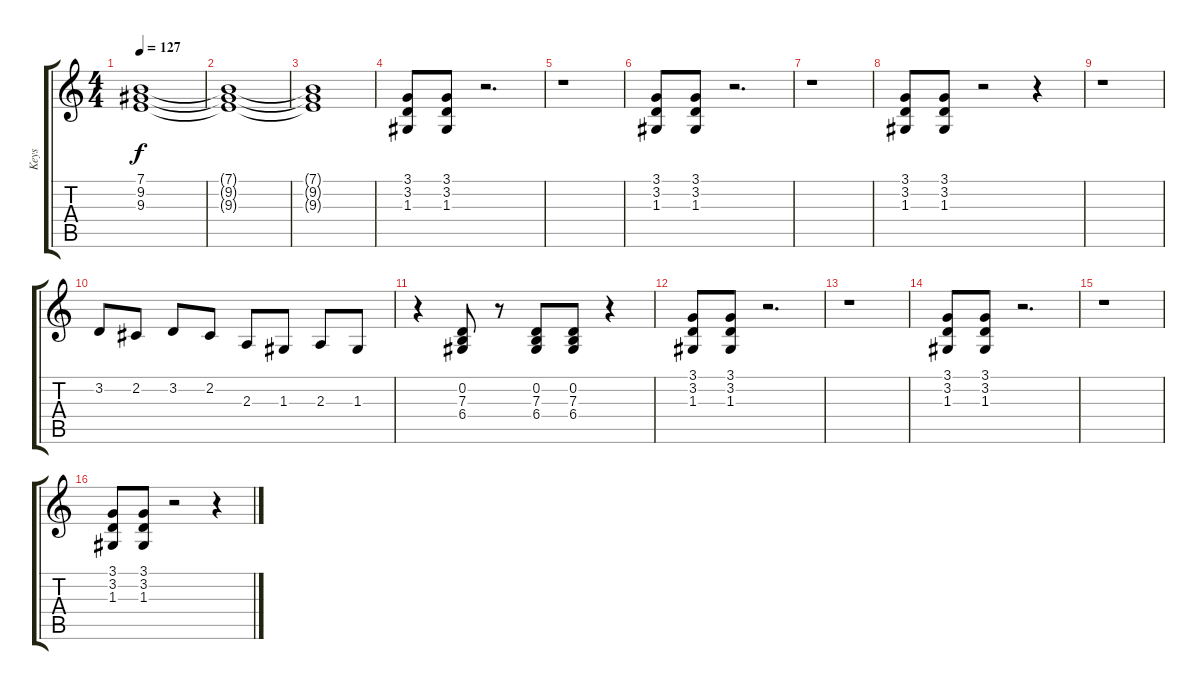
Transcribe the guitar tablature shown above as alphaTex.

\track ("Keys" "Keys") {instrument drawbarorgan}
\staff {score tabs}
\tuning (E4 B3 G3 D3 A2 E2) {hide}
\ts (4 4)
\tempo 127
\clef g2
\ks c
(7.1{t} 9.2{t} 9.3{t}).1{dy f} |
(7.1{t} 9.2{t} 9.3{t}).1 |
(7.1{t} 9.2{t} 9.3{t}).1 |
(3.1 3.2 1.3).8 (3.1 3.2 1.3).8 r.2{d} |
r.1 |
(3.1 3.2 1.3).8 (3.1 3.2 1.3).8 r.2{d} |
r.1 |
(3.1 3.2 1.3).8 (3.1 3.2 1.3).8 r.2 r.4 |
r.1 |
3.2.8 2.2.8 3.2.8 2.2.8 2.3.8 1.3.8 2.3.8 1.3.8 |
r.4 (0.2 7.3 6.4).8 r.8 (0.2 7.3 6.4).8 (0.2 7.3 6.4).8 r.4 |
(3.1 3.2 1.3).8 (3.1 3.2 1.3).8 r.2{d} |
r.1 |
(3.1 3.2 1.3).8 (3.1 3.2 1.3).8 r.2{d} |
r.1 |
(3.1 3.2 1.3).8 (3.1 3.2 1.3).8 r.2 r.4
